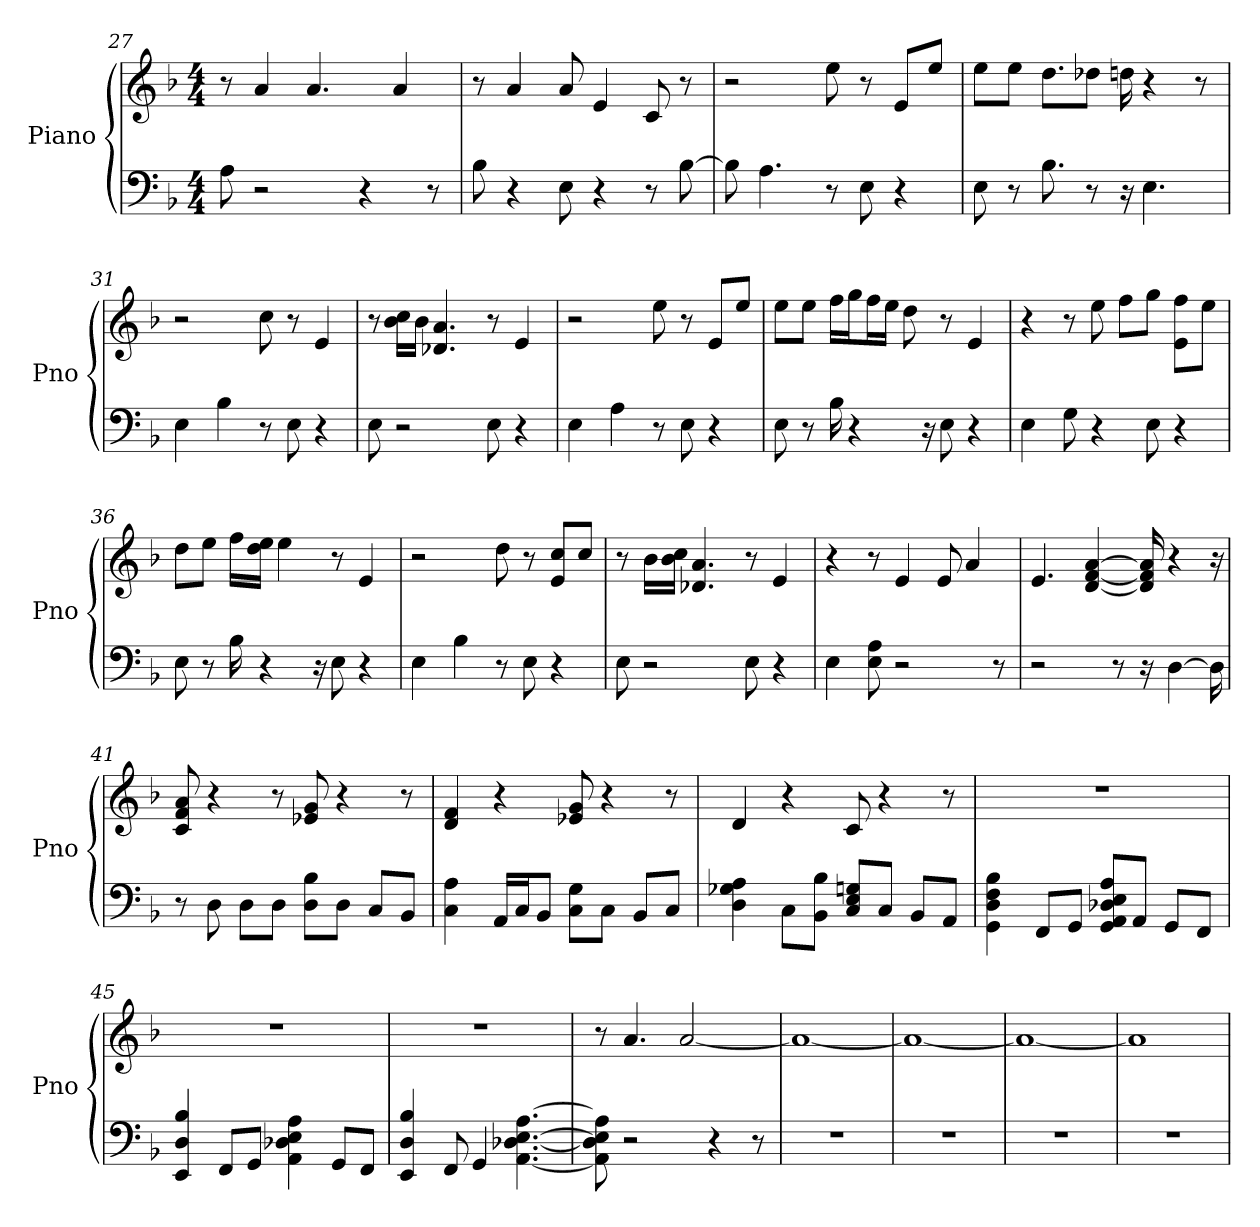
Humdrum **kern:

**kern	**kern
*part1	*part1
*staff2	*staff1
*I"Piano	*
*I'Pno	*
*clefF4	*clefG2
*k[b-]	*k[b-]
*F:	*F:
*M4/4	*M4/4
=27	=27
8A	8r
2r	4a
.	4.a
4r	.
.	4a
8r	.
=28	=28
8B-	8r
4r	4a
8E	8a
4r	4e
8r	8c
[8B-	8r
=29	=29
8B-]	2r
4.A	.
8r	8ee
8E	8r
4r	8e/L
.	8ee/J
=30	=30
8E	8ee\L
8r	8ee\J
8.B-	8.dd\L
8r	8dd-\J
16r	16dd
4.E	4r
.	8r
=31	=31
4E	2r
4B-	.
8r	8cc
8E	8r
4r	4e
=32	=32
8E	8r
2r	16b-\ 16cc\LL
.	16b-\JJ
.	4.a 4.d-
8E	8r
4r	4e
=33	=33
4E	2r
4A	.
8r	8ee
8E	8r
4r	8e/L
.	8ee/J
=34	=34
8E	8ee\L
8r	8ee\J
16B-	16ff\LL
4r	16gg\J
.	16ff\L
.	16ee\JJ
.	8dd
16r	.
8E	8r
4r	4e
=35	=35
4E	4r
8G	8r
4r	8ee
.	8ff\L
8E	8gg\J
4r	8ff\ 8e\L
.	8ee\J
=36	=36
8E	8dd\L
8r	8ee\J
16B-	16ff\LL
4r	16ee\ 16dd\JJ
.	4ee
16r	.
8E	8r
4r	4e
=37	=37
4E	2r
4B-	.
8r	8dd
8E	8r
4r	8e/ 8cc/L
.	8cc/J
=38	=38
8E	8r
2r	16b-\LL
.	16cc\ 16b-\JJ
.	4.a 4.d-
8E	8r
4r	4e
=39	=39
4E	4r
8E 8A	8r
2r	4e
.	8e
.	4a
8r	.
=40	=40
2r	4.e
.	[4d [4a [4f
8r	.
16r	16d] 16a] 16f]
[4D	4r
16D]	16r
=41	=41
8r	8a 8c 8f
8D	4r
8D\L	.
8D\J	8r
8D\ 8B-\L	8g 8e-
8D\J	4r
8C/L	.
8BB-/J	8r
=42	=42
4C 4A	4f 4d
16AA/LL	4r
16C/J	.
8BB-/J	.
8G\ 8C\L	8g 8e-
8C\J	4r
8BB-/L	.
8C/J	8r
=43	=43
4D 4A 4G-	4d
8C\L	4r
8BB-\ 8B-\J	.
8C/ 8E/ 8G/L	8c
8C/J	4r
8BB-/L	.
8AA/J	8r
=44	=44
4GG 4F 4B- 4D	1r
8FF/L	.
8GG/J	.
8GG/ 8A/ 8D-/ 8E/ 8AA/L	.
8AA/J	.
8GG/L	.
8FF/J	.
=45	=45
4B- 4EE 4D	1r
8FF/L	.
8GG/J	.
4D- 4A 4AA 4E	.
8GG/L	.
8FF/J	.
=46	=46
4D 4EE 4B-	1r
8FF	.
4GG	.
[4.A [4.E [4.D- [4.AA	.
=47	=47
8A] 8E] 8D-] 8AA]	8r
2r	4.a
.	[2a
4r	.
8r	.
=48	=48
1r	1a_
=49	=49
1r	1a_
=50	=50
1r	1a_
=51	=51
1r	1a]
=	=
*-	*-
